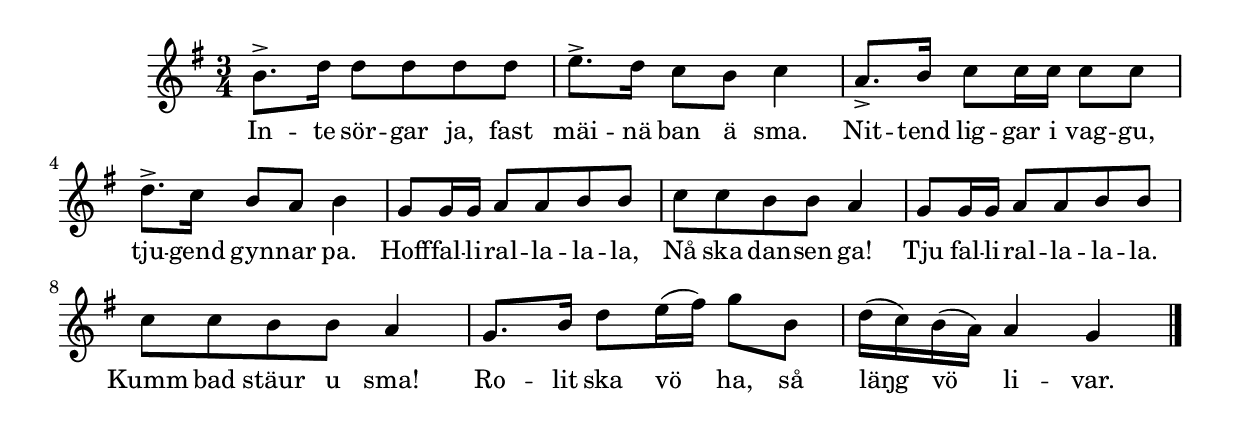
{
\time 3/4
\key g \major

 b'8.-> d''16 d''8 d'' d'' d''  | 
 e''8.-> d''16 c''8 b' c''4  | 
  a'8.-> b'16 c''8 c''16 c'' c''8 c''  | 
 d''8.-> c''16 b'8 a' b'4  | 
  g'8 g'16 g' a'8 a' b' b'  | 
 c'' c'' b' b' a'4  | 
  g'8 g'16 g' a'8 a' b' b'  | 
 c'' c'' b' b' a'4  | 
  g'8. b'16 d''8 e''16-( fis''-) g''8 b'  | 
 d''16-( c''-) b'-( a'-) a'4 g' \bar "|." |
  }
 \addlyrics {
     In -- te sör -- gar ja, fast mäi -- nä ban ä sma.
     Nit -- tend lig -- gar i vag -- gu, tju -- gend gyn -- nar pa.
     Hoff -- fal -- li -- ral -- la -- la -- la, Nå ska dan -- sen ga!
     Tju fal -- li -- ral -- la -- la -- la. Kumm bad stäur u sma!
     Ro -- lit ska vö_ ha, så läŋg_ vö_ li -- var.
}
